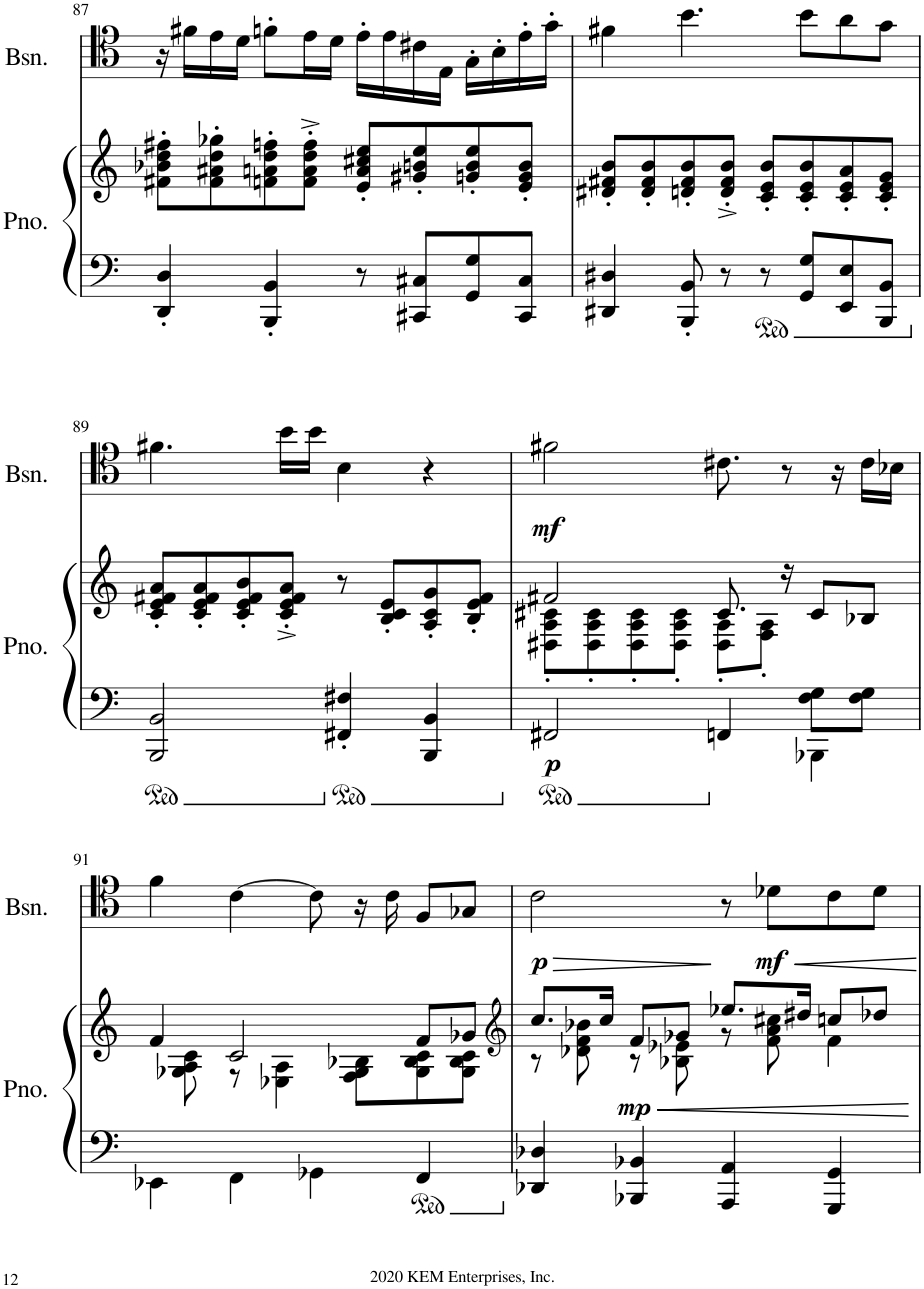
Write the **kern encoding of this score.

**kern	**kern	**dynam	**kern	**dynam
*part2	*part2	*part2	*part1	*part1
*staff3	*staff2	*staff2/3	*staff1	*staff1
*I"Piano	*	*	*I"Bassoon	*
*I'Pno.	*	*	*I'Bsn.	*
!!LO:PB:g=z
*clefF4	*clefG2	*	*clefC4	*
*k[]	*k[]	*	*k[]	*
*M4/4	*M4/4	*	*M4/4	*
=87	=87	=87	=87	=87
4DD/' 4D/'	8f#X\' 8b-X\' 8dd\' 8ff#X\'L	.	16r	.
.	.	.	16f#X\LL	.
.	8f#\' 8a#X\' 8dd\' 8gg-X\'	.	16e\	.
.	.	.	16d\JJ	.
4BBB/' 4BB/'	8fn\' 8an\' 8dd\' 8ffn\'	.	8fn'\L	.
.	8f\'^ 8a\'^ 8dd\'^ 8ff\'^J	.	16e\L	.
.	.	.	16d\JJ	.
8r	8e/' 8a/' 8cc#X/' 8ee/'L	.	16e'\LL	.
.	.	.	16e\	.
8CC#X/ 8C#X/L	8g#X/' 8bn/' 8ee/'	.	16c#X\	.
.	.	.	16E\JJ	.
8GG/ 8G/	8gn/' 8b/' 8ee/'	.	16G'\LL	.
.	.	.	16B'\	.
8CC#/ 8C#/J	8e/' 8g/' 8b/'J	.	16e'\	.
.	.	.	16g'\JJ	.
=88	=88	=88	=88	=88
4DD#X/ 4D#X/	8d#X/' 8f#X/' 8b/'L	.	4f#X\	.
.	8d#/' 8f#/' 8b/'	.	.	.
8BBB/' 8BB/'	8dn/' 8f#/' 8b/'	.	4.b\	.
8r	8d/'^ 8f#/'^ 8b/'^J	.	.	.
8r	8c/' 8e/' 8b/'L	.	.	.
8GG/ 8G/L	8c/' 8e/' 8b/'	.	8b\L	.
8EE/ 8E/	8c/' 8e/' 8a/'	.	8a\	.
8BBB/ 8BB/J	8c/' 8e/' 8g/'J	.	8g\J	.
!!LO:LB:g=z
=89	=89	=89	=89	=89
2BBB/ 2BB/	8c/' 8e/' 8f#X/' 8a/'L	.	4.f#X\	.
.	8c/' 8e/' 8f#/' 8a/'	.	.	.
.	8c/' 8e/' 8f#/' 8b/'	.	.	.
.	8c/'^ 8e/'^ 8f#/'^ 8a/'^J	.	16b\LL	.
.	.	.	16b\JJ	.
4FF#X/' 4F#X/'	8r	.	4B\	.
.	8B/' 8c/' 8e/'L	.	.	.
4BBB/ 4BB/	8A/' 8c/' 8g/'	.	4r	.
.	8B/' 8e/' 8f#/'J	.	.	.
=90	=90	=90	=90	=90
*^	*^	*	*	*
!	!	!	!	!LO:DY:b=2	!	!LO:DY:b
2FF#X/	2.ryy	2f#X/	8D#X\' 8A\' 8c#X\'L	p	2f#X\	mf
.	.	.	8D#\' 8A\' 8c#\'	.	.	.
.	.	.	8D#\' 8A\' 8c#\'	.	.	.
.	.	.	8D#\' 8A\' 8c#\'J	.	.	.
4FFn/	.	8.c#/	8D#\' 8A\'L	.	8.c#X\	.
.	.	.	8F\' 8A\'J	.	.	.
.	.	16r	.	.	8r	.
4BBB-X\	8F\ 8G\L	8c#/L	4ryy	.	.	.
.	.	.	.	.	16r	.
.	8F\ 8G\J	8B-X/J	.	.	16c#\LL	.
.	.	.	.	.	16B-X\JJ	.
*v	*v	*	*	*	*	*
!!LO:LB:g=z
=91	=91	=91	=91	=91	=91
4EE-X\	4f/	8ryy	.	4f\	.
.	.	8G-X\ 8A\ 8c\	.	.	.
4FF\	2c/	8r	.	[4c\	.
.	.	4E-X\ 4A\	.	.	.
4GG-X\	.	.	.	8c\]	.
.	.	8F\ 8G-\ 8B-X\L	.	16r	.
.	.	.	.	16c\	.
4FF/	8f/L	8G-\ 8B-\ 8c\	.	8F/L	.
.	8g-X/J	8G-\ 8B-\ 8c\J	.	8G-X/J	.
=92	=92	=92	=92	=92	=92
*	*clefG2	*	*	*	*
!	!	!	!	!	!LO:HP:b
!	!	!	!	!	!LO:DY:n=1:b
4DD-X/ 4D-X/	8.cc/L	8r	.	2c\	> p
.	.	8d-X\ 8f\ 8b-X\	.	.	.
.	16cc/Jk	.	.	.	.
!	!	!	!LO:HP:b	!	!
!	!	!	!LO:DY:n=1:b	!	!
4BBB-X/ 4BB-X/	8f/L	8r	< mp	.	.
.	8g-X/J	8B-X\ 8e-X\	.	.	.
4AAA/ 4AA/	8.ee-X/L	8r	.	8r	]
!	!	!	!	!	!LO:DY:n=2:b
.	.	8f\ 8a\ 8cc#X\	.	8d-X\L	mf
.	16dd#X/Jk	.	.	.	.
4GGG/ 4GG/	8ccn/L	4f\	.	8c\	.
.	8dd-X/J	.	.	8d-\J	.
*	*v	*v	*	*	*
.	.	[	.	.
=	=	=	=	=
*-	*-	*-	*-	*-
